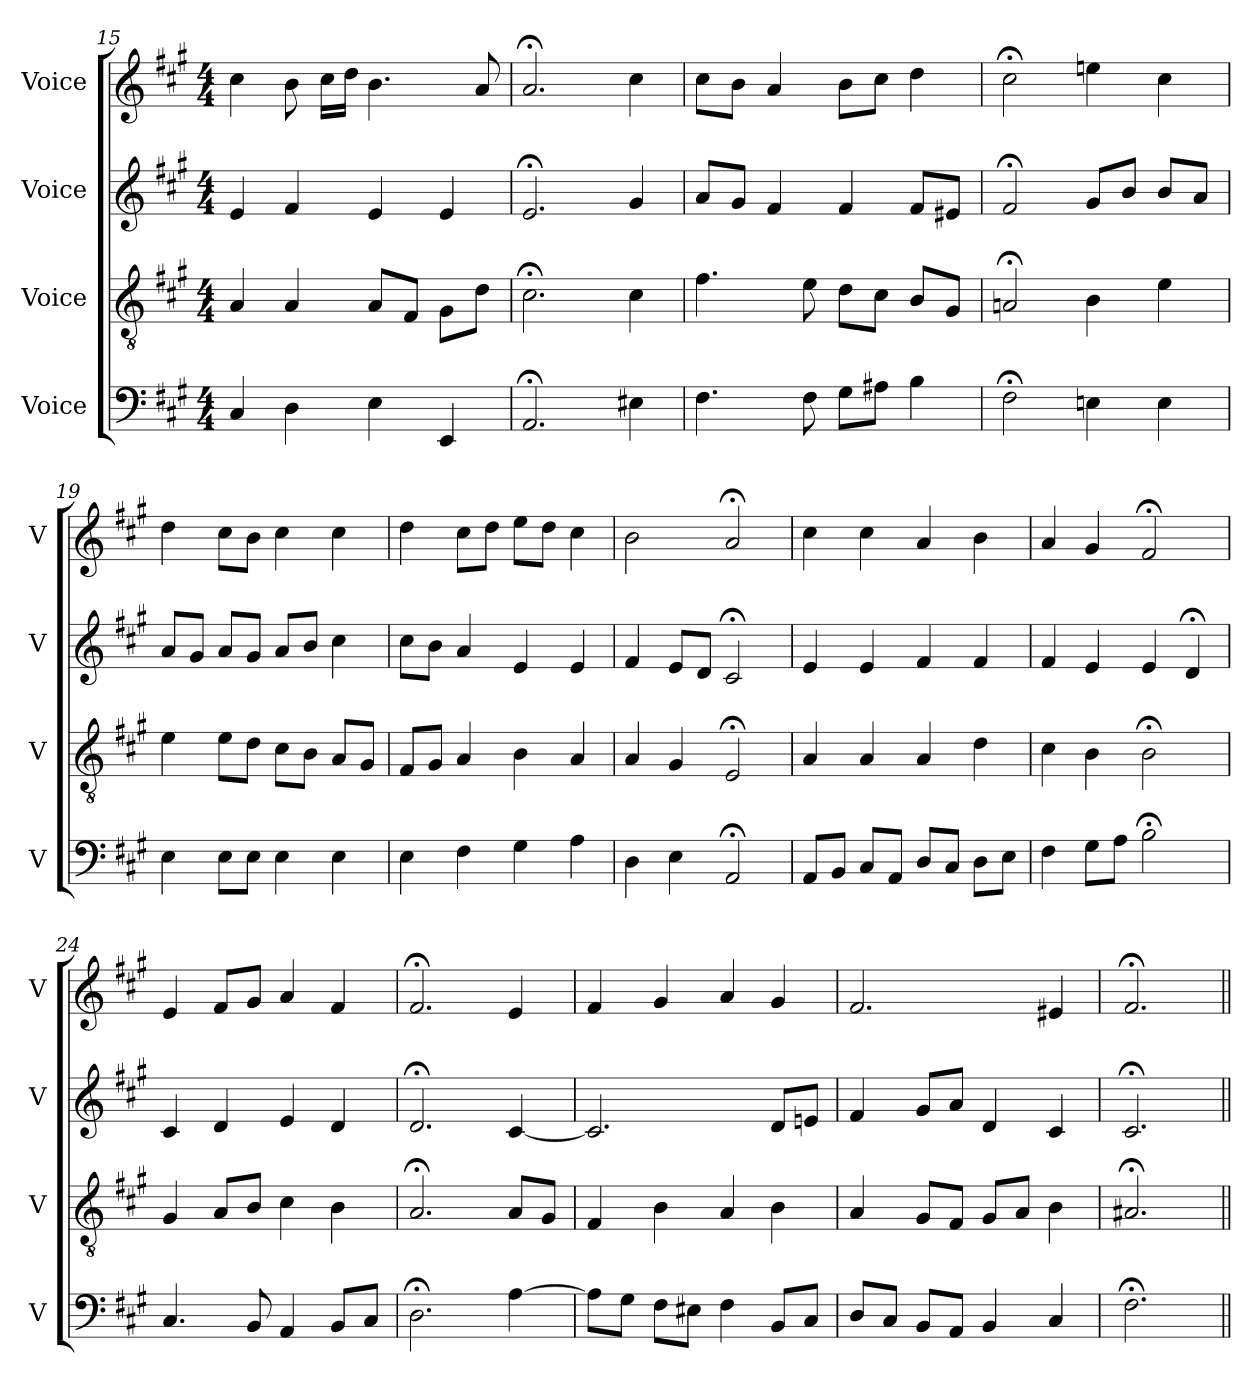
**kern	**kern	**kern	**kern
*part4	*part3	*part2	*part1
*staff4	*staff3	*staff2	*staff1
*I"Voice	*I"Voice	*I"Voice	*I"Voice
*I'V	*I'V	*I'V	*I'V
*clefF4	*clefGv2	*clefG2	*clefG2
*k[f#c#g#]	*k[f#c#g#]	*k[f#c#g#]	*k[f#c#g#]
*M4/4	*M4/4	*M4/4	*M4/4
=15	=15	=15	=15
4C#	4A	4e	4cc#
4D	4A	4f#	8b
.	.	.	16cc#LL
.	.	.	16ddJJ
4E	8AL	4e	4.b
.	8F#J	.	.
4EE	8G#L	4e	.
.	8dJ	.	8a
=16	=16	=16	=16
2.AA;<	2.c#;<	2.e;<	2.a;<
4E#X	4c#	4g#	4cc#
=17	=17	=17	=17
4.F#	4.f#	8aL	8cc#L
.	.	8g#J	8bJ
.	.	4f#	4a
8F#	8e	.	.
8G#L	8dL	4f#	8bL
8A#XJ	8c#J	.	8cc#J
4B	8BL	8f#L	4dd
.	8G#J	8e#XJ	.
=18	=18	=18	=18
2F#;<	2An;<	2f#;<	2cc#;<
4En	4B	8g#L	4een
.	.	8bJ	.
4E	4e	8bL	4cc#
.	.	8aJ	.
=19	=19	=19	=19
4E	4e	8aL	4dd
.	.	8g#J	.
8EL	8eL	8aL	8cc#L
8EJ	8dJ	8g#J	8bJ
4E	8c#L	8aL	4cc#
.	8BJ	8bJ	.
4E	8AL	4cc#	4cc#
.	8G#J	.	.
=20	=20	=20	=20
4E	8F#L	8cc#L	4dd
.	8G#J	8bJ	.
4F#	4A	4a	8cc#L
.	.	.	8ddJ
4G#	4B	4e	8eeL
.	.	.	8ddJ
4A	4A	4e	4cc#
=21	=21	=21	=21
4D	4A	4f#	2b
4E	4G#	8eL	.
.	.	8dJ	.
2AA;<	2E;<	2c#;<	2a;<
=22	=22	=22	=22
8AAL	4A	4e	4cc#
8BBJ	.	.	.
8C#L	4A	4e	4cc#
8AAJ	.	.	.
8DL	4A	4f#	4a
8C#J	.	.	.
8DL	4d	4f#	4b
8EJ	.	.	.
=23	=23	=23	=23
4F#	4c#	4f#	4a
8G#L	4B	4e	4g#
8AJ	.	.	.
2B;<	2B;<	4e	2f#;<
.	.	4d;<	.
=24	=24	=24	=24
4.C#	4G#	4c#	4e
.	8AL	4d	8f#L
8BB	8BJ	.	8g#J
4AA	4c#	4e	4a
8BBL	4B	4d	4f#
8C#J	.	.	.
=25	=25	=25	=25
2.D;<	2.A;<	2.d;<	2.f#;<
[4A	8AL	[4c#	4e
.	8G#J	.	.
=26	=26	=26	=26
8AL]	4F#	2.c#]	4f#
8G#J	.	.	.
8F#L	4B	.	4g#
8E#XJ	.	.	.
4F#	4A	.	4a
8BBL	4B	8dL	4g#
8C#J	.	8enJ	.
=27	=27	=27	=27
8DL	4A	4f#	2.f#
8C#J	.	.	.
8BBL	8G#L	8g#L	.
8AAJ	8F#J	8aJ	.
4BB	8G#L	4d	.
.	8AJ	.	.
4C#	4B	4c#	4e#X
=28	=28	=28	=28
2.F#;<	2.A#X;<	2.c#;<	2.f#;<
=||	=||	=||	=||
*-	*-	*-	*-
